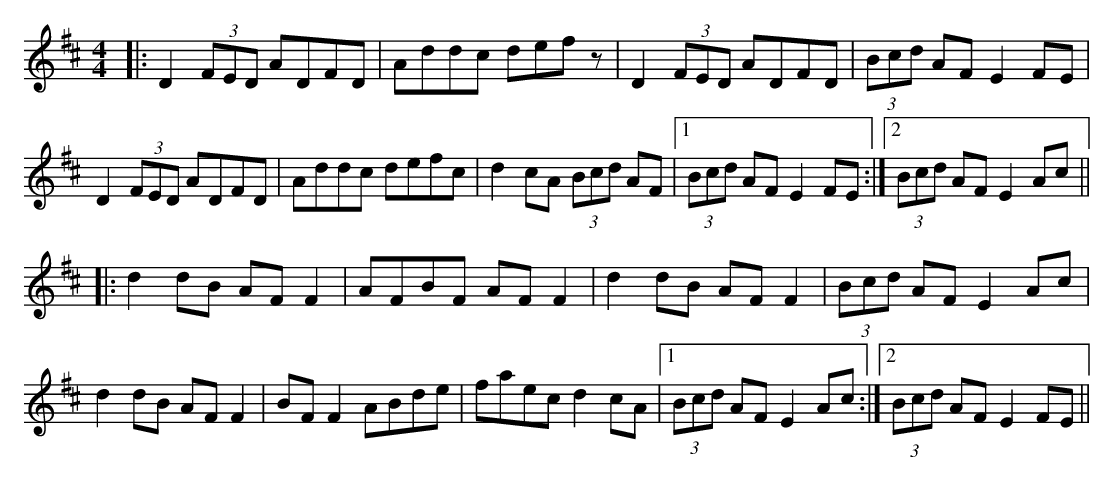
X:1
M:4/4
K:D
|:D2 (3FED ADFD|Addc defz|D2 (3FED ADFD|(3Bcd AF E2FE|
D2 (3FED ADFD|Addc defc|d2cA (3Bcd AF|1 (3Bcd AF E2FE:|2 (3Bcd AF E2Ac||
|:d2dB AFF2|AFBF AFF2|d2dB AFF2|(3Bcd AF E2Ac|
d2dB AFF2|BFF2 ABde|faec d2cA|1 (3Bcd AF E2Ac:|2 (3Bcd AF E2FE||
